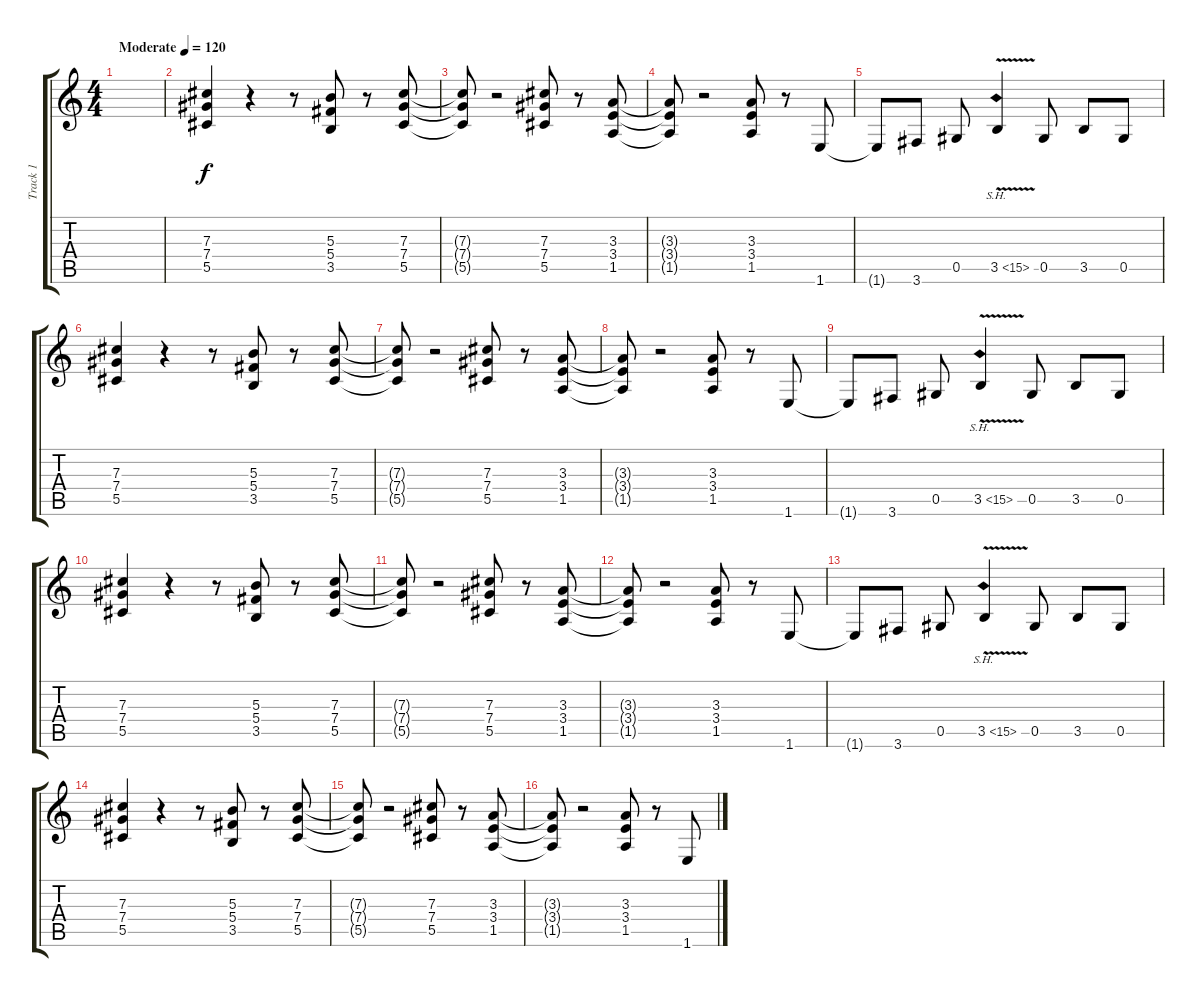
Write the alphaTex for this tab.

\track ("Track 1" "Track 1") {instrument distortionguitar}
\staff {score tabs}
\tuning (Eb4 Bb3 Gb3 Db3 Ab2 Eb2) {hide}
\ts (4 4)
\tempo (120 "Moderate")
\clef g2
\ks c
|
(7.3 7.4 5.5).4 r.4 r.8 (5.3 5.4 3.5).8 r.8 (7.3 7.4 5.5).8 |
(7.3{t} 7.4{t} 5.5{t}).8 r.2 (7.3 7.4 5.5).8 r.8 (3.3 3.4 1.5).8 |
(3.3{t} 3.4{t} 1.5{t}).8 r.2 (3.3 3.4 1.5).8 r.8 1.6.8 |
1.6{t}.8 3.6.8 0.5.8 3.5{sh 12 v}.4 0.5.8 3.5.8 0.5.8 |
(7.3 7.4 5.5).4 r.4 r.8 (5.3 5.4 3.5).8 r.8 (7.3 7.4 5.5).8 |
(7.3{t} 7.4{t} 5.5{t}).8 r.2 (7.3 7.4 5.5).8 r.8 (3.3 3.4 1.5).8 |
(3.3{t} 3.4{t} 1.5{t}).8 r.2 (3.3 3.4 1.5).8 r.8 1.6.8 |
1.6{t}.8 3.6.8 0.5.8 3.5{sh 12 v}.4 0.5.8 3.5.8 0.5.8 |
(7.3 7.4 5.5).4 r.4 r.8 (5.3 5.4 3.5).8 r.8 (7.3 7.4 5.5).8 |
(7.3{t} 7.4{t} 5.5{t}).8 r.2 (7.3 7.4 5.5).8 r.8 (3.3 3.4 1.5).8 |
(3.3{t} 3.4{t} 1.5{t}).8 r.2 (3.3 3.4 1.5).8 r.8 1.6.8 |
1.6{t}.8 3.6.8 0.5.8 3.5{sh 12 v}.4 0.5.8 3.5.8 0.5.8 |
(7.3 7.4 5.5).4 r.4 r.8 (5.3 5.4 3.5).8 r.8 (7.3 7.4 5.5).8 |
(7.3{t} 7.4{t} 5.5{t}).8 r.2 (7.3 7.4 5.5).8 r.8 (3.3 3.4 1.5).8 |
(3.3{t} 3.4{t} 1.5{t}).8 r.2 (3.3 3.4 1.5).8 r.8 1.6.8
